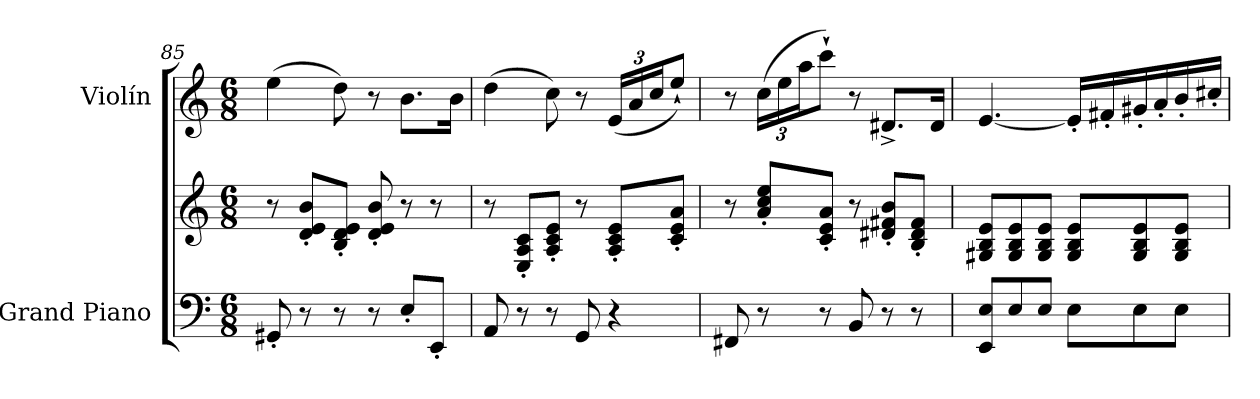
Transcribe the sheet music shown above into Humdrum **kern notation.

**kern	**kern	**kern
*part2	*part2	*part1
*staff3	*staff2	*staff1
*I"Grand Piano	*	*I"Violín
*I'Pno.	*	*I'Vln.
*clefF4	*clefG2	*clefG2
*k[]	*k[]	*k[]
*M6/8	*M6/8	*M6/8
=85	=85	=85
8GG#X'/	8r	(4ee\
8r	8d/' 8e/' 8b/'L	.
8r	8B/' 8d/' 8e/'J	8dd\)
8r	8d/' 8e/' 8b/'	8r
8E'/L	8r	8.b\L
8EE'/J	8r	.
.	.	16b\Jk
=86	=86	=86
8AA/	8r	(4dd\
8r	8E/' 8A/' 8c/'L	.
8r	8A/' 8c/' 8e/'J	8cc\)
8GG/	8r	8r
*	*	*Xbrackettup
4r	8A/' 8c/' 8e/'L	(24e/LL
.	.	24a/
.	.	24cc/J
.	8c/' 8e/' 8a/'J	8ee`/J)
=87	=87	=87
8FF#X/	8r	8r
8r	8a/' 8cc/' 8ee/'L	(24cc\LL
.	.	24ee\
.	.	24aa\J
8r	8c/' 8e/' 8a/'J	8ccc`\J)
8BB/	8r	8r
8r	8d#X/' 8f#X/' 8b/'L	8.d#X^/L
8r	8B/' 8d#/' 8f#/'J	.
.	.	16d#/Jk
!!LO:LB:g=z
=88	=88	=88
8EE/ 8E/L	8G#X/ 8B/ 8e/L	[4.e/
8E/	8G#/ 8B/ 8e/	.
8E/J	8G#/ 8B/ 8e/J	.
8E\L	8G#/ 8B/ 8e/L	16e'/LL]
.	.	16f#X'/
8E\	8G#/ 8B/ 8e/	16g#X'/
.	.	16a'/
8E\J	8G#/ 8B/ 8e/J	16b'/
.	.	16cc#X'/JJ
=	=	=
*-	*-	*-
